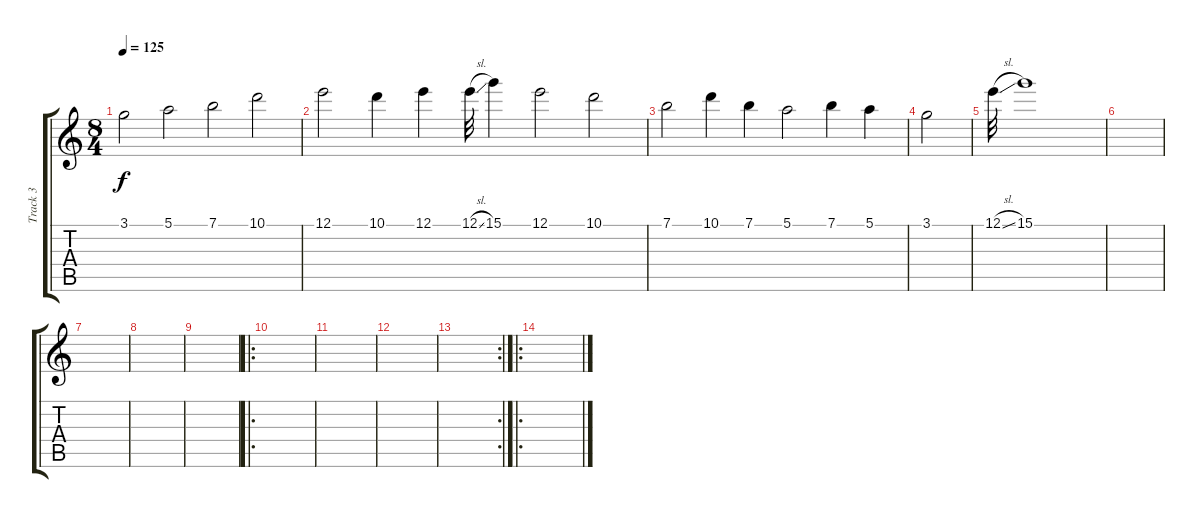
\track ("Track 3" "Track 3") {instrument electricguitarjazz}
\staff {score tabs}
\tuning (E4 B3 G3 D3 A2 E2) {hide}
\ts (8 4)
\tempo 125
\clef g2
\ks c
3.1.2{dy f} 5.1.2 7.1.2 10.1.2 |
12.1.2 10.1.4 12.1.4 12.1{sl}.32 15.1.4 12.1.2 10.1.2 |
7.1.2 10.1.4 7.1.4 5.1.2 7.1.4 5.1.4 |
3.1.2 |
12.1{sl}.32 15.1.1 |
|
|
|
|
\ro
|
|
|
\rc 2
|
\ro
